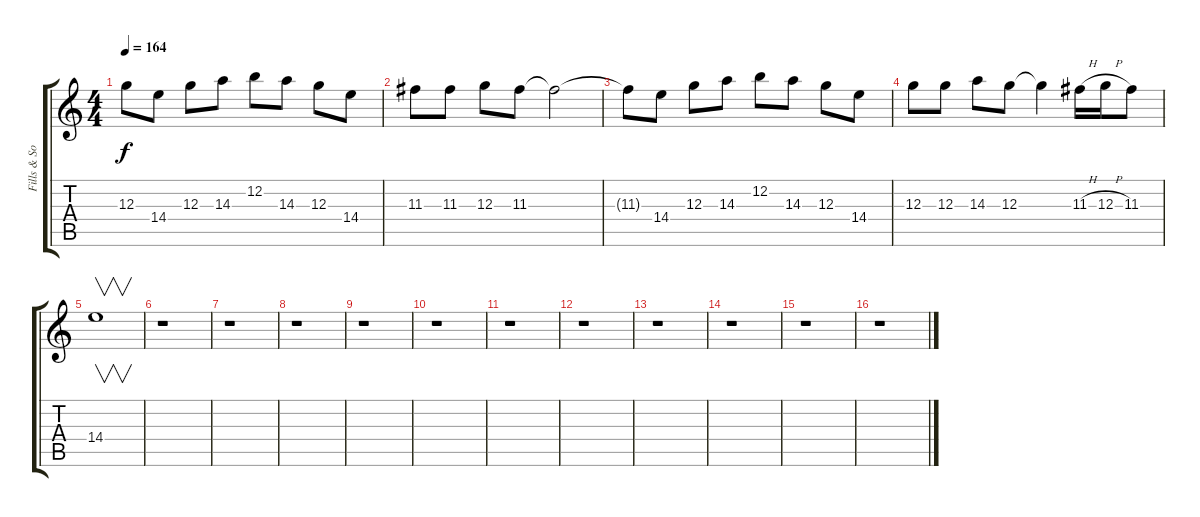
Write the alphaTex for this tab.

\track ("Fills & Solo (distortion)" "Fills & So") {instrument distortionguitar}
\staff {score tabs}
\tuning (E4 B3 G3 D3 A2 E2) {hide}
\ts (4 4)
\tempo 164
\clef g2
\ks c
12.3{t}.8{dy f} 14.4.8 12.3.8 14.3.8 12.2.8 14.3.8 12.3.8 14.4.8 |
11.3.8 11.3.8 12.3.8 11.3.8 11.3{t}.2 |
11.3{t}.8 14.4.8 12.3.8 14.3.8 12.2.8 14.3.8 12.3.8 14.4.8 |
12.3.8 12.3.8 14.3.8 12.3.8 12.3{t}.4 11.3{h}.16 12.3{h}.16 11.3.8 |
14.4.1{v} |
r.1 |
r.1 |
r.1 |
r.1 |
r.1 |
r.1 |
r.1 |
r.1 |
r.1 |
r.1 |
r.1
